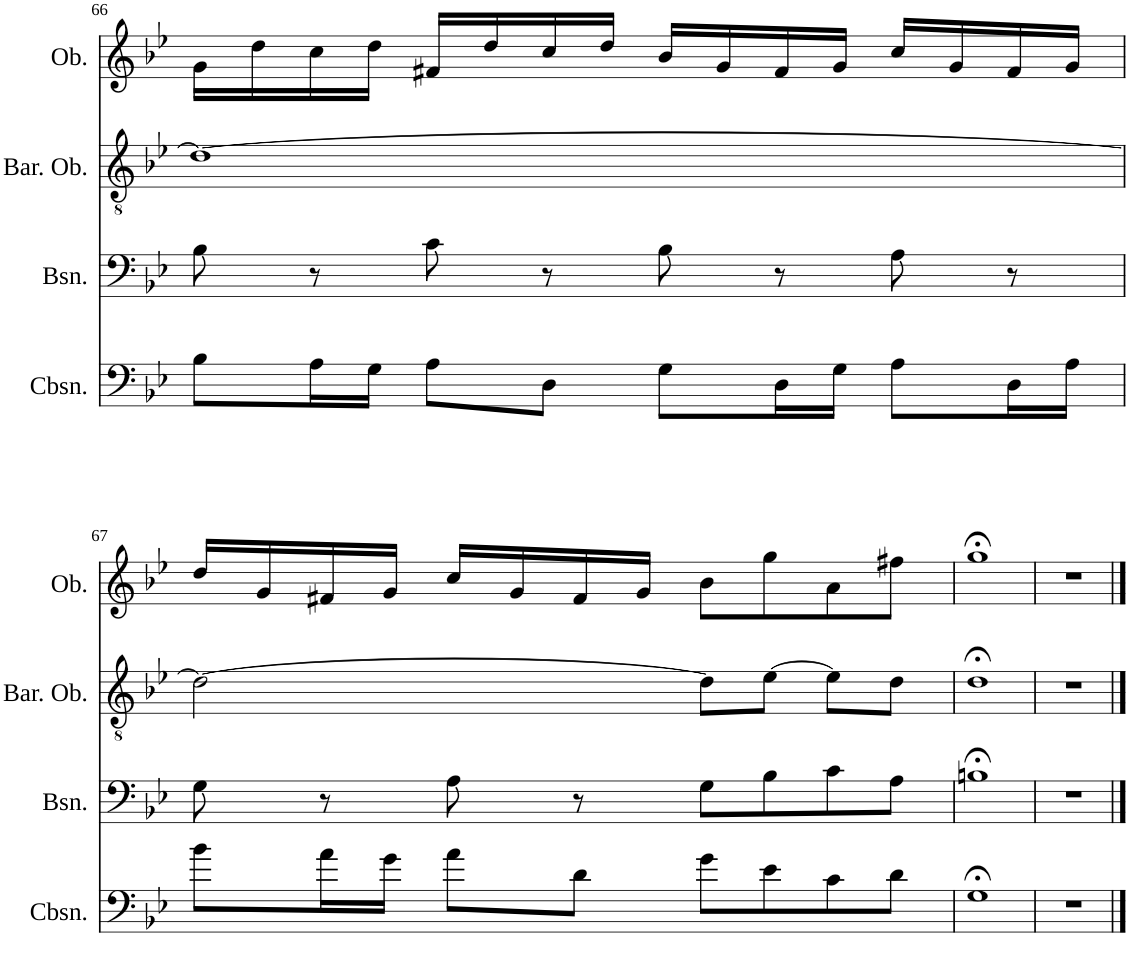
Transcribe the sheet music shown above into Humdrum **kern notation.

**kern	**kern	**kern	**kern
*part4	*part3	*part2	*part1
*staff4	*staff3	*staff2	*staff1
*I"Contrabassoon	*I"Bassoon	*I"Baritone Oboe	*I"Oboe
*I'Cbsn.	*I'Bsn.	*I'Bar. Ob.	*I'Ob.
!!LO:PB:g=z
*clefF4	*clefF4	*clefGv2	*clefG2
*Trd7c12	*	*	*
*k[b-e-]	*k[b-e-]	*k[b-e-]	*k[b-e-]
*M4/4	*M4/4	*M4/4	*M4/4
*met(c)	*met(c)	*met(c)	*met(c)
=66	=66	=66	=66
8B-\L	8B-\	1d_	16g\LL
.	.	.	16dd\
16A\L	8r	.	16cc\
16G\JJ	.	.	16dd\JJ
8A\L	8c\	.	16f#X/LL
.	.	.	16dd/
8D\J	8r	.	16cc/
.	.	.	16dd/JJ
8G\L	8B-\	.	16b-/LL
.	.	.	16g/
16D\L	8r	.	16f#/
16G\JJ	.	.	16g/JJ
8A\L	8A\	.	16cc/LL
.	.	.	16g/
16D\L	8r	.	16f#/
16A\JJ	.	.	16g/JJ
!!LO:LB:g=z
=67	=67	=67	=67
8b-\L	8G\	2d\_	16dd/LL
.	.	.	16g/
16a\L	8r	.	16f#X/
16g\JJ	.	.	16g/JJ
8a\L	8A\	.	16cc/LL
.	.	.	16g/
8d\J	8r	.	16f#/
.	.	.	16g/JJ
8g\L	8G\L	8d\L]	8b-\L
8e-\	8B-\	[8e-\J	8gg\
8c\	8c\	8e-\L]	8a\
8d\J	8A\J	8d\J	8ff#X\J
=68	=68	=68	=68
1G;<	1Bn;<	1d;<	1gg;<
=69	=69	=69	=69
1r	1r	1r	1r
==	==	==	==
*-	*-	*-	*-
